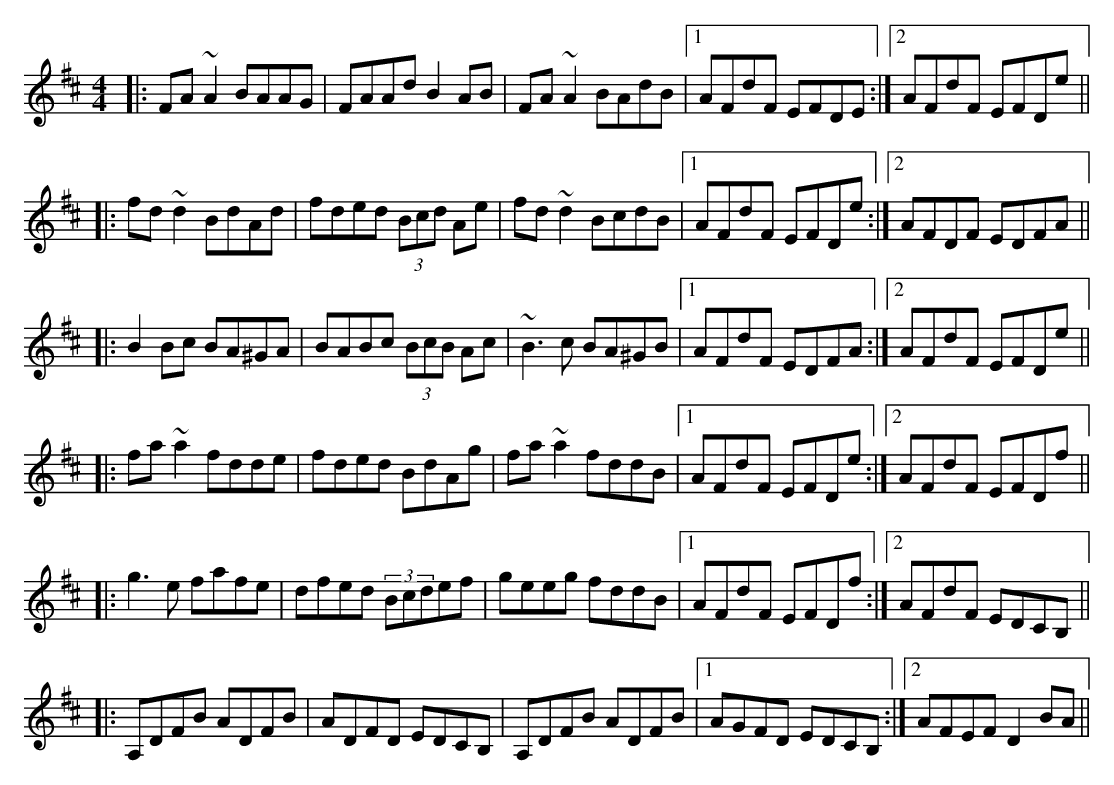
X:1
M:4/4
K:D
|:FA~A2 BAAG|FAAd B2AB|FA~A2 BAdB|1 AFdF EFDE:|2 AFdF EFDe||
|:fd~d2 BdAd|fded (3Bcd Ae|fd~d2 BcdB|1 AFdF EFDe:|2 AFDF EDFA||
|:B2Bc BA^GA|BABc (3BcB Ac|~B3c BA^GB|1 AFdF EDFA:|2 AFdF EFDe||
|:fa~a2 fdde|fded BdAg|fa~a2 fddB|1 AFdF EFDe:|2 AFdF EFDf||
|:g3e fafe|dfed (3Bcdef|geeg fddB|1 AFdF EFDf:|2 AFdF EDCB,||
|:A,DFB ADFB|ADFD EDCB,|A,DFB ADFB|1 AGFD EDCB,:|2 AFEF D2BA||
